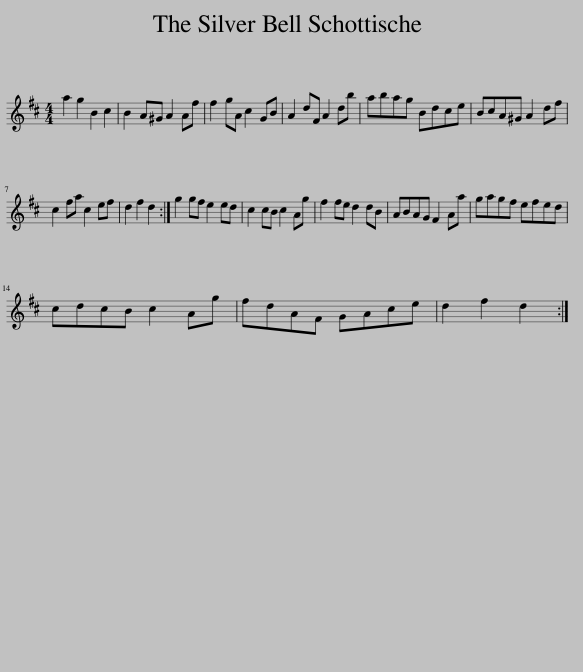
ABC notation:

X:1
L:1/8
M:4/4
I:linebreak $
K:D
V:1 treble
V:1
 a2 g2 B2 c2 | B2 A^G A2 Af | f2 gA c2 GB | A2 dF A2 db | abag Bdce | %5
 BcA^G A2 df |$ c2 fa c2 ef | d2 f2 d2 :| g2 gf e2 ed | c2 cB c2 Ag | %10
 f2 fe d2 dB | ABAG F2 Aa | gagf efed |$ cdcB c2 Ag | fdAF GAce | %15
 d2 f2 d2 :| %16
